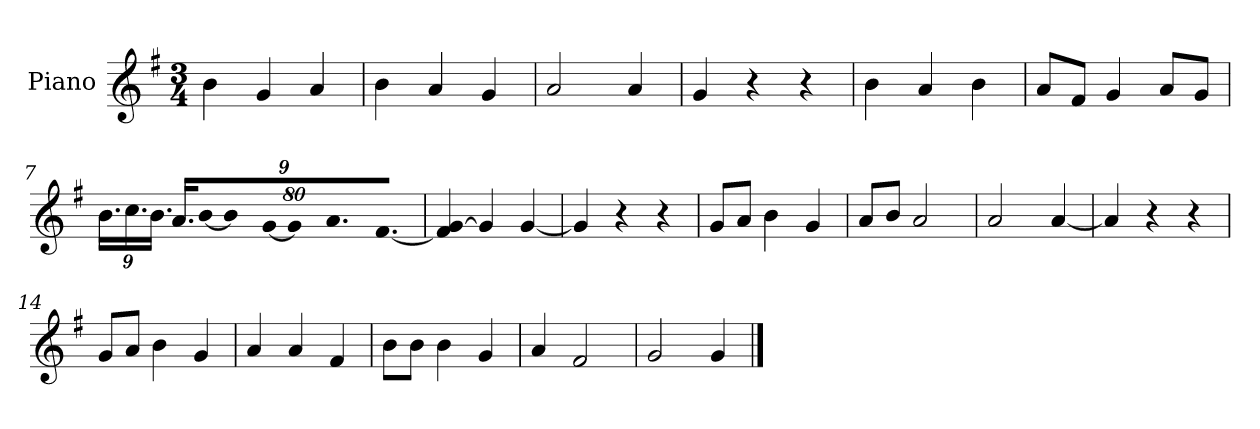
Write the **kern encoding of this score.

**kern
*part1
*staff1
*I"Piano
*I'P-no
*clefG2
*k[f#]
*M3/4
*MM175
=1
4b\
4g/
4a/
=2
4b\
4a/
4g/
=3
2a/
4a/
=4
4g/
4r
4r
=5
4b\
4a/
4b\
=6
8a/L
8f#/J
4g/
8a/L
8g/J
=7
*Xbrackettup
18.b\LL
18.cc\
18.b\JJ
18.a/KL
!LO:N:vis=8
[640%71b/
!LO:N:vis=64
640%9b/KKK]
!LO:N:vis=8
[640%71g/
!LO:N:vis=64
640%9g/KKL]
18.a/
[18.f#/JJ
=8
4f#/] [4g/
4g/]
[4g/
!!LO:LB:g=z
=9
4g/]
4r
4r
=10
8g/L
8a/J
4b\
4g/
=11
8a/L
8b/J
2a/
=12
2a/
[4a/
=13
4a/]
4r
4r
=14
8g/L
8a/J
4b\
4g/
=15
4a/
4a/
4f#/
=16
8b\L
8b\J
4b\
4g/
=17
4a/
2f#/
=18
2g/
4g/
==
*-
